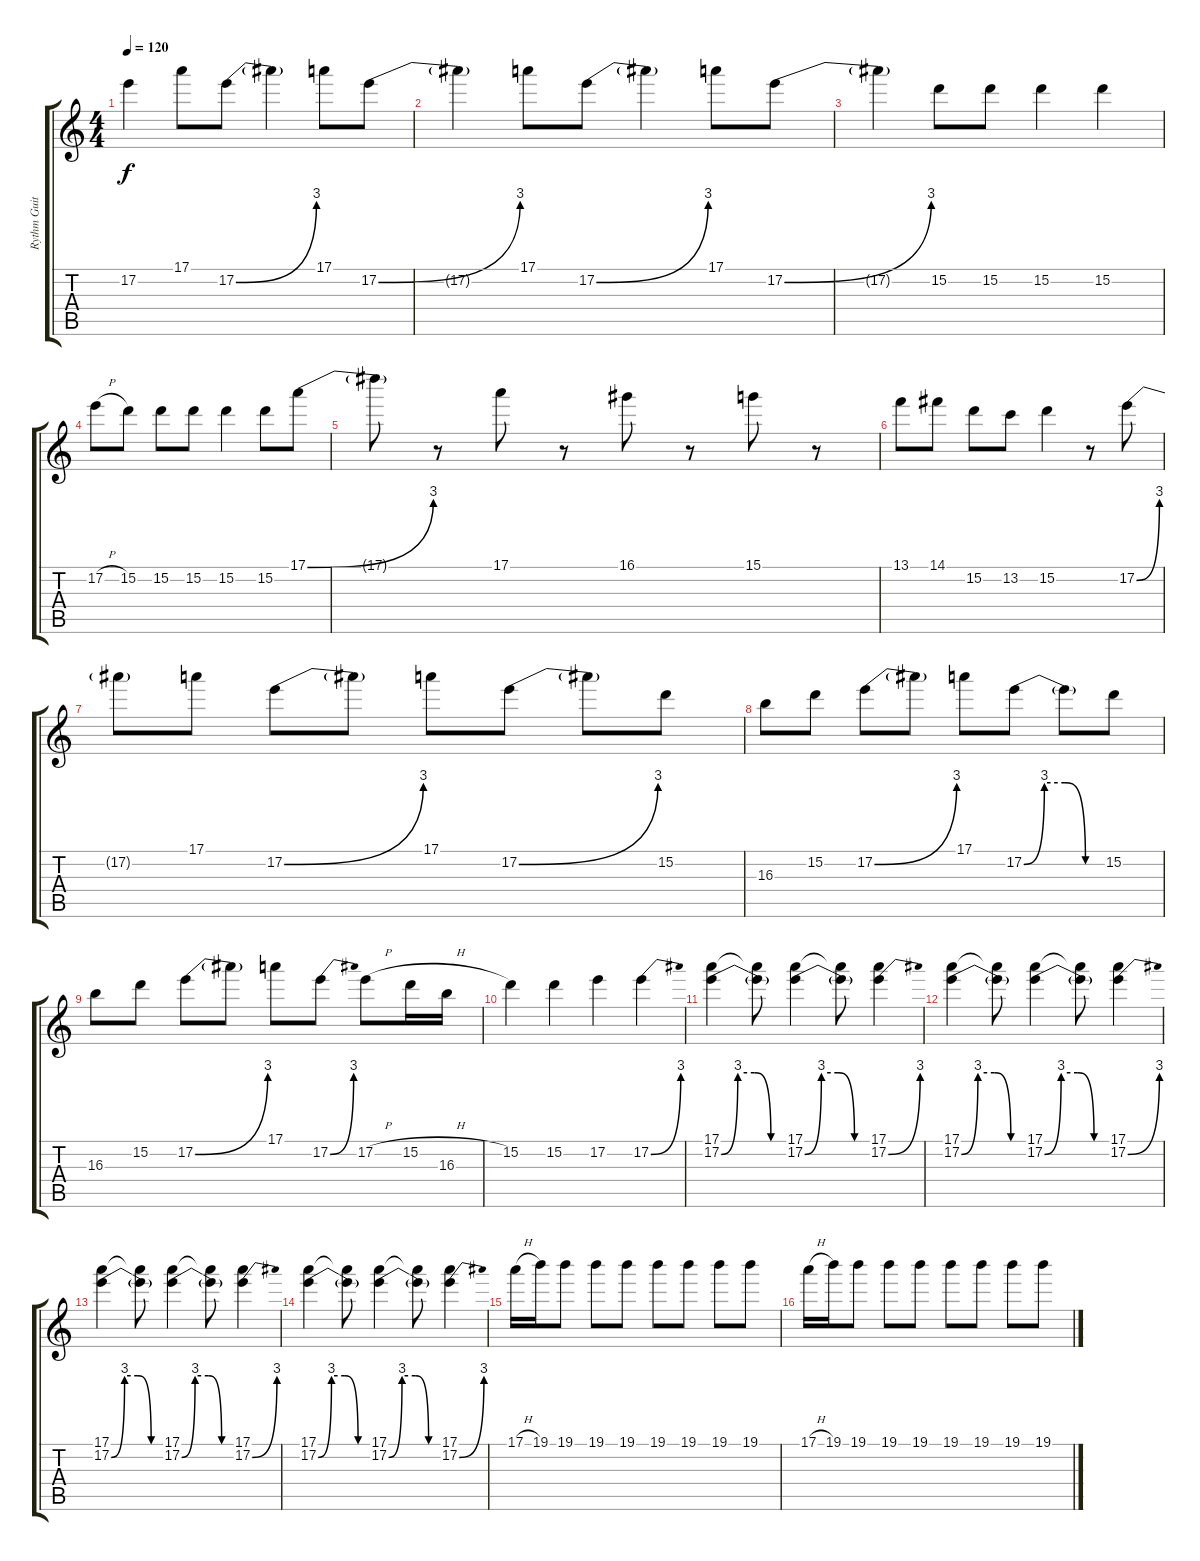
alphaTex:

\track ("Rythm Guitar" "Rythm Guit") {instrument distortionguitar}
\staff {score tabs}
\tuning (E4 B3 G3 D3 A2 E2) {hide}
\ts (4 4)
\tempo 120
\clef g2
\ks c
17.2{t}.4{dy f} 17.1.8 17.2{be (bend 0 0 60 12)}.8 17.2{t}.4 17.1.8 17.2{be (bend 0 0 60 12)}.8 |
17.2{t}.4 17.1.8 17.2{be (bend 0 0 60 12)}.8 17.2{t}.4 17.1.8 17.2{be (bend 0 0 60 12)}.8 |
17.2{t}.4 15.2.8 15.2.8 15.2.4 15.2.4 |
17.2{h}.8 15.2.8 15.2.8 15.2.8 15.2.4 15.2.8 17.1{be (bend 0 0 60 12)}.8 |
17.1{t}.8 r.8 17.1.8 r.8 16.1.8 r.8 15.1.8 r.8 |
13.1.8 14.1.8 15.2.8 13.2.8 15.2.4 r.8 17.2{be (bend 0 0 60 12)}.8 |
17.2{t}.8 17.1.8 17.2{be (bend 0 0 60 12)}.8 17.2{t}.8 17.1.8 17.2{be (bend 0 0 60 12)}.8 17.2{t}.8 15.2.8 |
16.3.8 15.2.8 17.2{be (bend 0 0 60 12)}.8 17.2{t}.8 17.1.8 17.2{be (custom 0 0 15 12 30 12 45 0 60 0)}.8 17.2{t}.8 15.2.8 |
16.3.8 15.2.8 17.2{be (bend 0 0 60 12)}.8 17.2{t}.8 17.1.8 17.2{be (bend 0 0 60 12)}.8 17.2{h}.8 15.2{h}.16 16.3.16 |
15.2.4 15.2.4 17.2.4 17.2{be (bend 0 0 60 12)}.4 |
(17.1 17.2{be (custom 0 0 15 12 30 12 45 0 60 0)}).4 (17.1{t} 17.2{t}).8 (17.1 17.2{be (custom 0 0 15 12 30 12 45 0 60 0)}).4 (17.1{t} 17.2{t}).8 (17.1 17.2{be (bend 0 0 60 12)}).4 |
(17.1 17.2{be (custom 0 0 15 12 30 12 45 0 60 0)}).4 (17.1{t} 17.2{t}).8 (17.1 17.2{be (custom 0 0 15 12 30 12 45 0 60 0)}).4 (17.1{t} 17.2{t}).8 (17.1 17.2{be (bend 0 0 60 12)}).4 |
(17.1 17.2{be (custom 0 0 15 12 30 12 45 0 60 0)}).4 (17.1{t} 17.2{t}).8 (17.1 17.2{be (custom 0 0 15 12 30 12 45 0 60 0)}).4 (17.1{t} 17.2{t}).8 (17.1 17.2{be (bend 0 0 60 12)}).4 |
(17.1 17.2{be (custom 0 0 15 12 30 12 45 0 60 0)}).4 (17.1{t} 17.2{t}).8 (17.1 17.2{be (custom 0 0 15 12 30 12 45 0 60 0)}).4 (17.1{t} 17.2{t}).8 (17.1 17.2{be (bend 0 0 60 12)}).4 |
17.1{h}.16 19.1.16 19.1.8 19.1.8 19.1.8 19.1.8 19.1.8 19.1.8 19.1.8 |
17.1{h}.16 19.1.16 19.1.8 19.1.8 19.1.8 19.1.8 19.1.8 19.1.8 19.1.8
